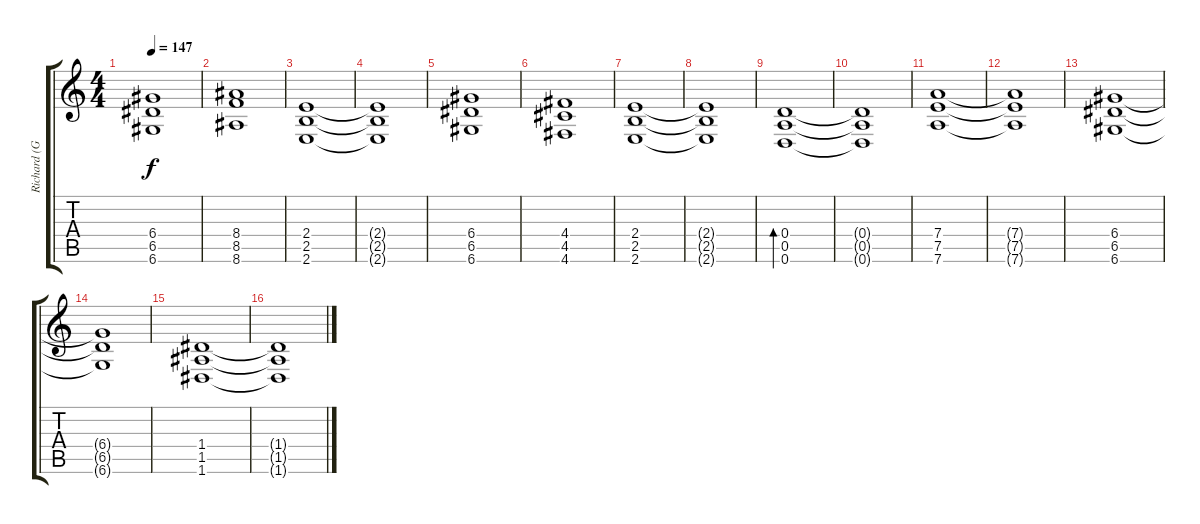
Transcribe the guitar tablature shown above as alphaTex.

\track ("Richard (Guitar 1)" "Richard (G") {instrument distortionguitar}
\staff {score tabs}
\tuning (E4 B3 G3 D3 A2 D2) {hide}
\ts (4 4)
\tempo 147
\clef g2
\ks c
(6.4 6.5 6.6).1{dy f volume 14} |
(8.4 8.5 8.6).1 |
(2.4 2.5 2.6).1 |
(2.4{t} 2.5{t} 2.6{t}).1 |
(6.4 6.5 6.6).1 |
(4.4 4.5 4.6).1 |
(2.4 2.5 2.6).1 |
(2.4{t} 2.5{t} 2.6{t}).1 |
(0.4 0.5 0.6).1{bd 240} |
(0.4{t} 0.5{t} 0.6{t}).1 |
(7.4 7.5 7.6).1 |
(7.4{t} 7.5{t} 7.6{t}).1 |
(6.4 6.5 6.6).1 |
(6.4{t} 6.5{t} 6.6{t}).1 |
(1.4 1.5 1.6).1 |
(1.4{t} 1.5{t} 1.6{t}).1
